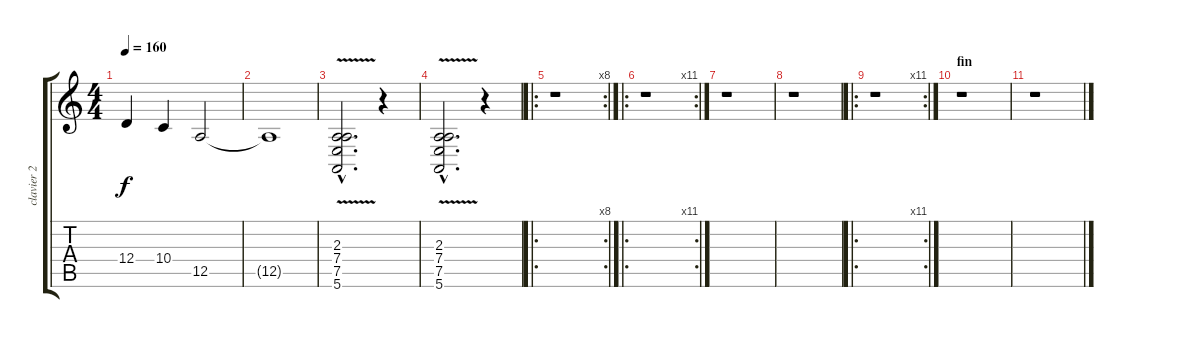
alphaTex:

\track ("clavier 2" "clavier 2") {instrument drawbarorgan}
\staff {score tabs}
\tuning (E4 B3 G3 D3 A2 E2) {hide}
\ts (4 4)
\tempo 160
\clef g2
\ks c
12.4{t}.4{dy f} 10.4.4 12.5.2 |
12.5{t}.1 |
(2.3{hac} 7.4{hac} 7.5{v hac} 5.6{hac}).2{d} r.4 |
(2.3{hac} 7.4{hac} 7.5{v hac} 5.6{hac}).2{d} r.4 |
\ro
\rc 8
r.1 |
\ro
\rc 11
r.1 |
r.1 |
r.1 |
\ro
\rc 11
r.1 |
\section ("" "fin")
r.1 |
r.1
